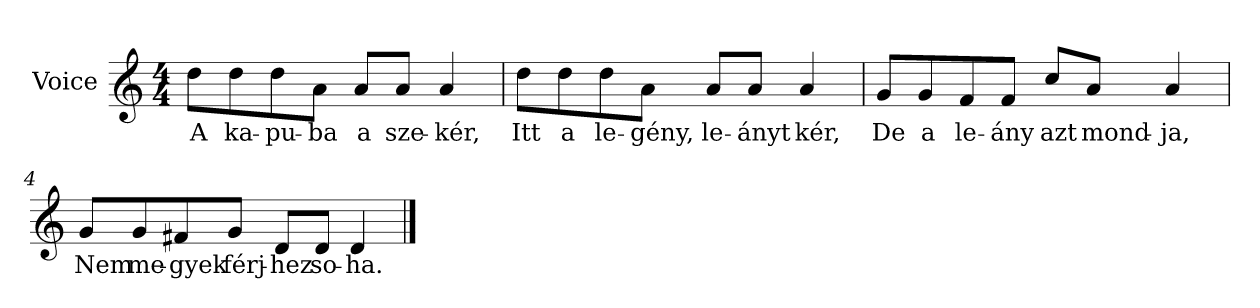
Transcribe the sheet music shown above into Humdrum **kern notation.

**kern	**text
*part1	*part1
*staff1	*staff1
*I"Voice	*
*clefG2	*
*k[]	*
*C:	*
*M4/4	*
=1	=1
8dd\L	A
8dd\	ka-
8dd\	-pu-
8a\J	-ba
8a/L	a
8a/J	sze-
4a/	-kér,
=2	=2
8dd\L	Itt
8dd\	a
8dd\	le-
8a\J	-gény,
8a/L	le-
8a/J	-ányt
4a/	kér,
=3	=3
8g/L	De
8g/	a
8f/	le-
8f/J	-ány
8cc/L	azt
8a/J	mond-
4a/	-ja,
!!LO:LB:g=z
=4	=4
8g/L	Nem
8g/	me-
8f#X/	-gyek
8g/J	férj-
8d/L	-hez
8d/J	so-
4d/	-ha.-
==	==
*-	*-
